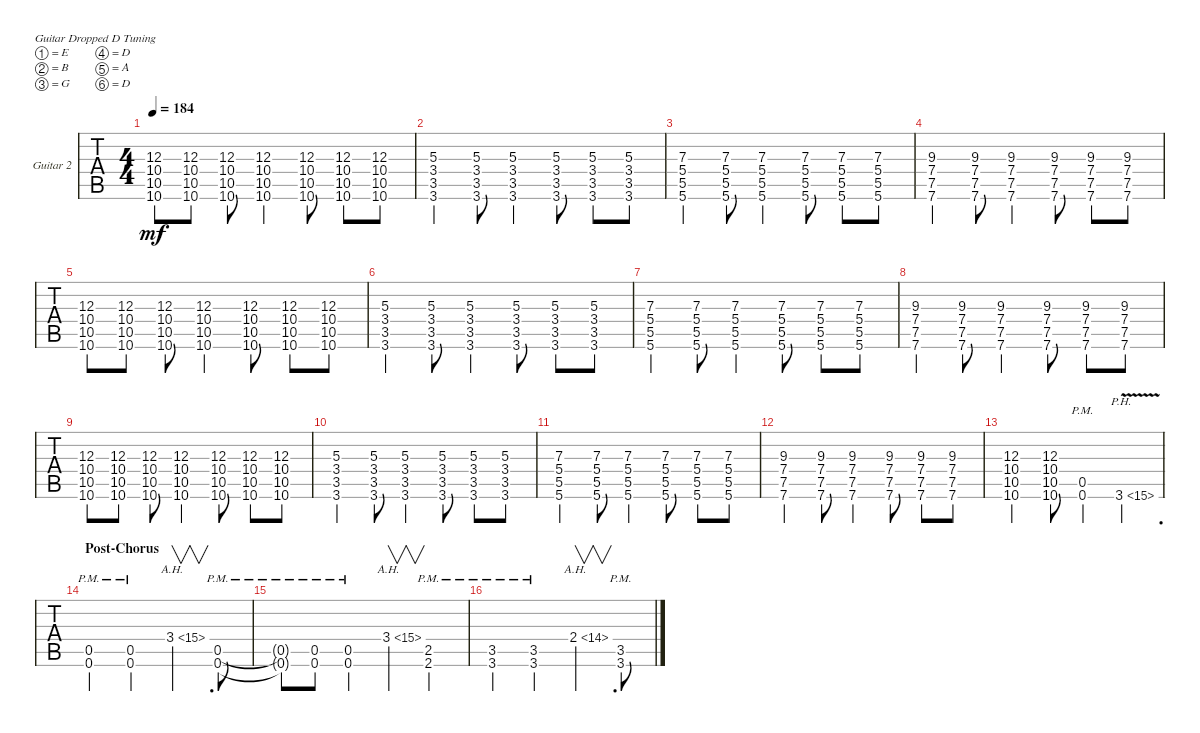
\defaultSystemsLayout 4
\bracketExtendMode groupsimilarinstruments
\firstSystemTrackNameOrientation horizontal
\otherSystemsTrackNameOrientation horizontal
\track ("Guitar 2 (Mercedes)" "Guitar 2") {instrument overdrivenguitar}
\staff {tabs}
\tuning (E4 B3 G3 D3 A2 D2)
\ts (4 4)
\tempo 184
\clef g2
\ks c
(10.6 10.4 10.5 12.3).8{dy mf} (10.6 10.4 10.5 12.3).8 (10.6 10.4 10.5 12.3).8 (10.6 10.4 10.5 12.3).4 (10.6 10.5 10.4 12.3).8 (10.6 10.4 10.5 12.3).8 (10.6 10.5 10.4 12.3).8 |
(3.6 3.5 3.4 5.3).4 (3.6 3.4 3.5 5.3).8 (3.6 3.5 3.4 5.3).4 (3.6 3.5 3.4 5.3).8 (3.6 3.5 3.4 5.3).8 (3.6 3.5 3.4 5.3).8 |
(5.6 5.4 5.5 7.3).4 (5.6 5.5 5.4 7.3).8 (5.6 5.4 5.5 7.3).4 (5.6 5.5 5.4 7.3).8 (5.6 5.5 5.4 7.3).8 (5.6 5.5 5.4 7.3).8 |
(7.6 7.5 7.4 9.3).4 (7.6 7.4 7.5 9.3).8 (7.6 7.5 7.4 9.3).4 (7.6 7.4 7.5 9.3).8 (7.6 7.4 7.5 9.3).8 (7.6 7.5 7.4 9.3).8 |
(10.6 10.4 10.5 12.3).8 (10.6 10.4 10.5 12.3).8 (10.6 10.4 10.5 12.3).8 (10.6 10.4 10.5 12.3).4 (10.6 10.5 10.4 12.3).8 (10.6 10.4 10.5 12.3).8 (10.6 10.5 10.4 12.3).8 |
(3.6 3.5 3.4 5.3).4 (3.6 3.4 3.5 5.3).8 (3.6 3.5 3.4 5.3).4 (3.6 3.5 3.4 5.3).8 (3.6 3.5 3.4 5.3).8 (3.6 3.5 3.4 5.3).8 |
(5.6 5.4 5.5 7.3).4 (5.6 5.5 5.4 7.3).8 (5.6 5.4 5.5 7.3).4 (5.6 5.5 5.4 7.3).8 (5.6 5.5 5.4 7.3).8 (5.6 5.5 5.4 7.3).8 |
(7.6 7.5 7.4 9.3).4 (7.6 7.4 7.5 9.3).8 (7.6 7.5 7.4 9.3).4 (7.6 7.4 7.5 9.3).8 (7.6 7.4 7.5 9.3).8 (7.6 7.5 7.4 9.3).8 |
(10.6 10.4 10.5 12.3).8 (10.6 10.4 10.5 12.3).8 (10.6 10.4 10.5 12.3).8 (10.6 10.4 10.5 12.3).4 (10.6 10.5 10.4 12.3).8 (10.6 10.4 10.5 12.3).8 (10.6 10.5 10.4 12.3).8 |
(3.6 3.5 3.4 5.3).4 (3.6 3.4 3.5 5.3).8 (3.6 3.5 3.4 5.3).4 (3.6 3.5 3.4 5.3).8 (3.6 3.5 3.4 5.3).8 (3.6 3.5 3.4 5.3).8 |
(5.6 5.4 5.5 7.3).4 (5.6 5.5 5.4 7.3).8 (5.6 5.4 5.5 7.3).4 (5.6 5.5 5.4 7.3).8 (5.6 5.5 5.4 7.3).8 (5.6 5.5 5.4 7.3).8 |
(7.6 7.5 7.4 9.3).4 (7.6 7.4 7.5 9.3).8 (7.6 7.5 7.4 9.3).4 (7.6 7.4 7.5 9.3).8 (7.6 7.4 7.5 9.3).8 (7.6 7.5 7.4 9.3).8 |
(10.6 10.4 10.5 12.3).4 (10.6 10.4 10.5 12.3).8 (0.6{pm} 0.5{pm}).4 3.6{ph 12 v}.4{d} |
\section ("" "Post-Chorus")
(0.6{pm} 0.5{pm}).4 (0.6{pm} 0.5{pm}).4 3.4{ah 12}.4{v d} (0.6{pm} 0.5{pm}).8 |
(0.6{pm t} 0.5{pm t}).8 (0.6{pm} 0.5{pm}).8 (0.6{pm} 0.5{pm}).4 3.4{ah 12}.4{v} (2.6{pm} 2.5{pm}).4 |
(3.6{pm} 3.5{pm}).4 (3.6{pm} 3.5{pm}).4 2.4{ah 12}.4{v d} (3.6{pm} 3.5{pm}).8
